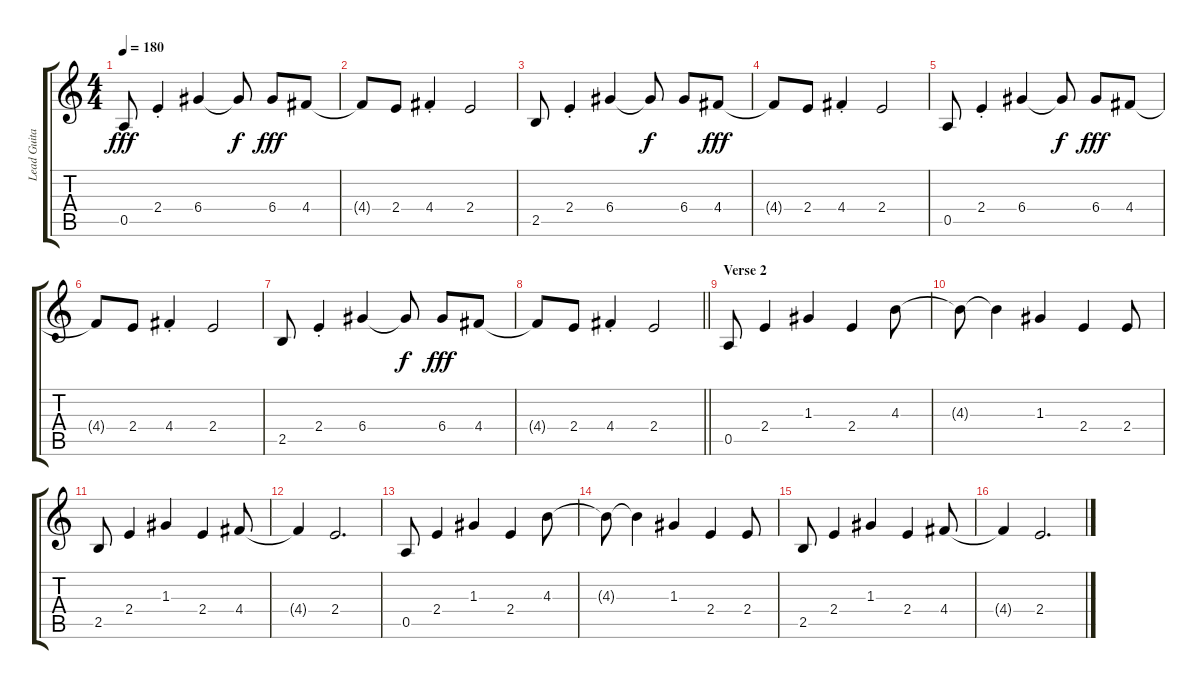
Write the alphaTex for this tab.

\track ("Lead Guitar" "Lead Guita") {instrument overdrivenguitar}
\staff {score tabs}
\tuning (E4 B3 G3 D3 A2 E2) {hide}
\ts (4 4)
\section ("" "")
\tempo 180
\clef g2
\ks c
0.5.8{dy fff instrument overdrivenguitar} 2.4{st}.4 6.4.4 6.4{t}.8{dy f} 6.4.8{dy fff} 4.4.8 |
4.4{t}.8 2.4.8 4.4{st}.4 2.4.2 |
2.5.8 2.4{st}.4 6.4.4 6.4{t}.8{dy f} 6.4.8 4.4.8{dy fff} |
4.4{t}.8 2.4.8 4.4{st}.4 2.4.2 |
0.5.8 2.4{st}.4 6.4.4 6.4{t}.8{dy f} 6.4.8{dy fff} 4.4.8 |
4.4{t}.8 2.4.8 4.4{st}.4 2.4.2 |
2.5.8 2.4{st}.4 6.4.4 6.4{t}.8{dy f} 6.4.8{dy fff} 4.4.8 |
\barLineRight lightlight
4.4{t}.8 2.4.8 4.4{st}.4 2.4.2 |
\section ("" "Verse 2")
0.5.8{instrument electricguitarclean} 2.4.4 1.3.4 2.4.4 4.3.8 |
4.3{t}.8 4.3{t}.4 1.3.4 2.4.4 2.4.8 |
2.5.8 2.4.4 1.3.4 2.4.4 4.4.8 |
4.4{t}.4 2.4.2{d} |
0.5.8 2.4.4 1.3.4 2.4.4 4.3.8 |
4.3{t}.8 4.3{t}.4 1.3.4 2.4.4 2.4.8 |
2.5.8 2.4.4 1.3.4 2.4.4 4.4.8 |
4.4{t}.4 2.4.2{d}
